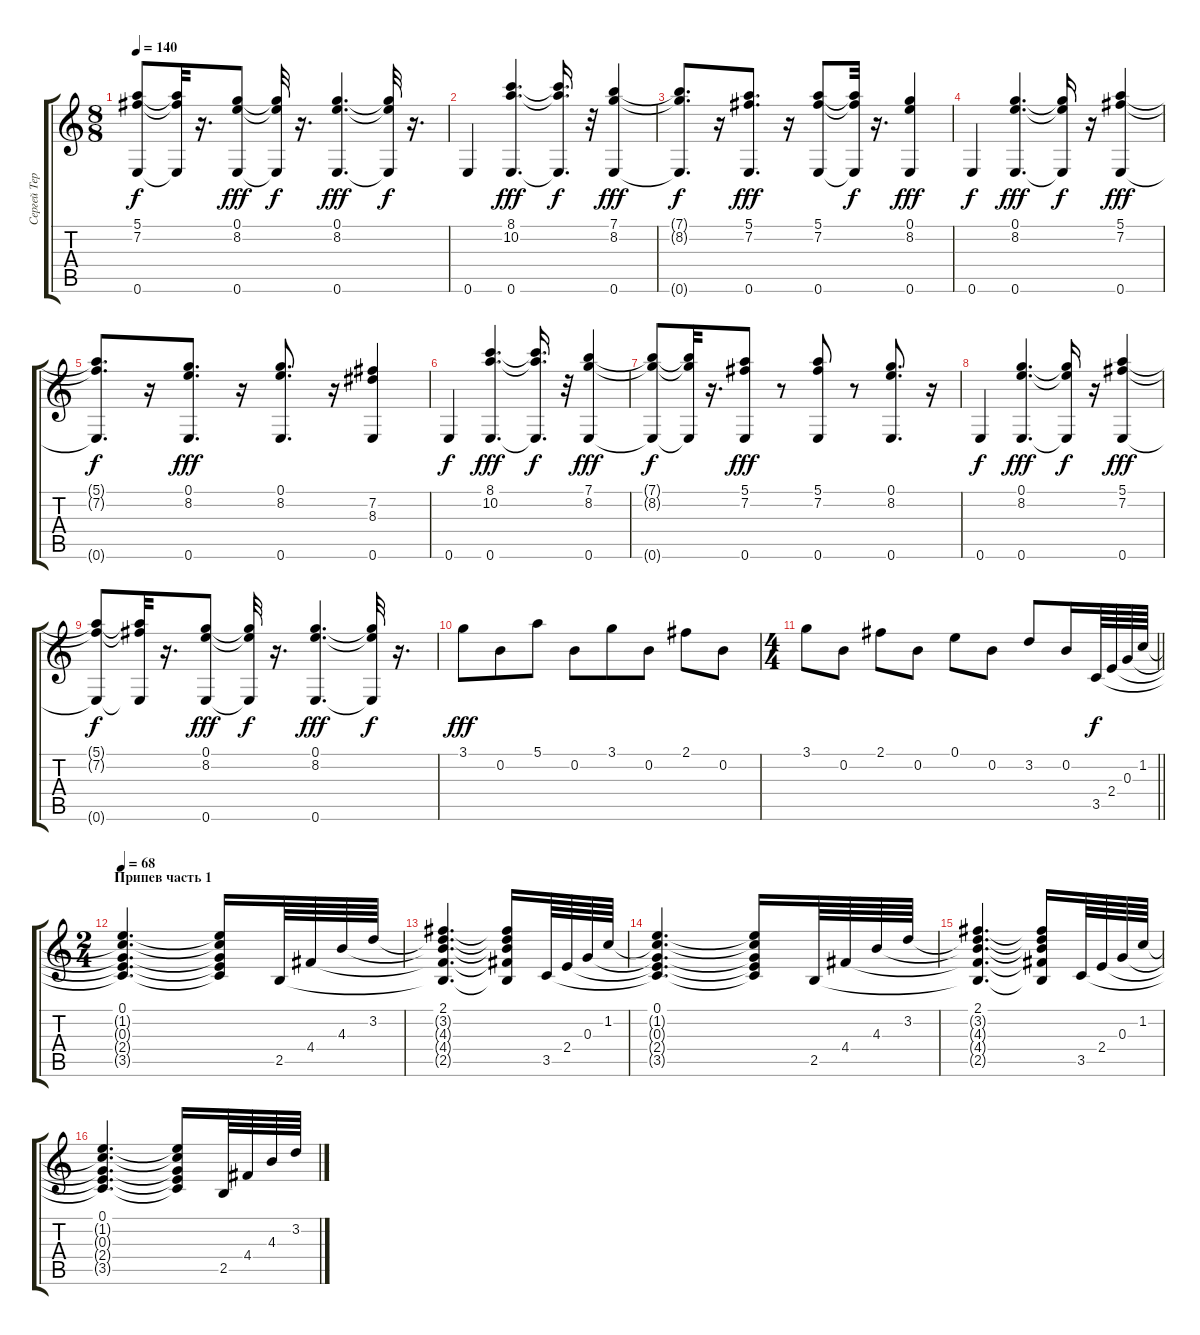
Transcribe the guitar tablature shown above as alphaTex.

\track ("Сергей Терентьев" "Сергей Тер") {instrument acousticguitarnylon}
\staff {score tabs}
\tuning (E4 B3 G3 D3 A2 E2) {hide}
\ts (8 8)
\tempo 140
\clef g2
\ks c
(5.1{t} 7.2{t} 0.6{t}).8{dy f} (5.1{t} 7.2{t} 0.6{t}).32 r.16{d} (0.1 8.2 0.6).8{dy fff} (0.1{t} 8.2{t} 0.6{t}).32{dy f} r.16{d} (0.1 8.2 0.6).4{d dy fff} (0.1{t} 8.2{t} 0.6{t}).32{dy f} r.16{d} |
0.6.4 (8.1 10.2 0.6).4{d dy fff} (8.1{t} 10.2{t} 0.6{t}).16{d dy f} r.32 (7.1 8.2 0.6).4{dy fff} |
(7.1{t} 8.2{t} 0.6{t}).8{d dy f} r.16 (5.1 7.2 0.6).8{d dy fff} r.16 (5.1 7.2 0.6).8 (5.1{t} 7.2{t} 0.6{t}).32{dy f} r.16{d} (0.1 8.2 0.6).4{dy fff} |
0.6.4{dy f} (0.1 8.2 0.6).4{d dy fff} (0.1{t} 8.2{t} 0.6{t}).16{dy f} r.16 (5.1 7.2 0.6).4{dy fff} |
(5.1{t} 7.2{t} 0.6{t}).8{d dy f} r.16 (0.1 8.2 0.6).8{d dy fff} r.16 (0.1 8.2 0.6).8{d} r.16 (7.2 8.3 0.6).4 |
0.6.4{dy f} (8.1 10.2 0.6).4{d dy fff} (8.1{t} 10.2{t} 0.6{t}).16{d dy f} r.32 (7.1 8.2 0.6).4{dy fff} |
(7.1{t} 8.2{t} 0.6{t}).8{dy f} (7.1{t} 8.2{t} 0.6{t}).32 r.16{d} (5.1 7.2 0.6).8{dy fff} r.8 (5.1 7.2 0.6).8 r.8 (0.1 8.2 0.6).8{d} r.16 |
0.6.4{dy f} (0.1 8.2 0.6).4{d dy fff} (0.1{t} 8.2{t} 0.6{t}).16{dy f} r.16 (5.1 7.2 0.6).4{dy fff} |
(5.1{t} 7.2{t} 0.6{t}).8{dy f} (5.1{t} 7.2{t} 0.6{t}).32 r.16{d} (0.1 8.2 0.6).8{dy fff} (0.1{t} 8.2{t} 0.6{t}).32{dy f} r.16{d} (0.1 8.2 0.6).4{d dy fff} (0.1{t} 8.2{t} 0.6{t}).32{dy f} r.16{d} |
3.1.8{dy fff} 0.2.8 5.1.8 0.2.8 3.1.8 0.2.8 2.1.8 0.2.8 |
\ts (4 4)
\barLineRight lightlight
3.1.8 0.2.8 2.1.8 0.2.8 0.1.8 0.2.8 3.2.8 0.2.16 3.5.64{dy f} 2.4.64 0.3.64 1.2.64 |
\ts (2 4)
\section ("" "Припев часть 1")
\tempo 68
(0.1 1.2{t} 0.3{t} 2.4{t} 3.5{t}).4{d} (0.1{t} 1.2{t} 0.3{t} 2.4{t} 3.5{t}).16 2.5.64 4.4.64 4.3.64 3.2.64 |
(2.1 3.2{t} 4.3{t} 4.4{t} 2.5{t}).4{d} (2.1{t} 3.2{t} 4.3{t} 4.4{t} 2.5{t}).16 3.5.64 2.4.64 0.3.64 1.2.64 |
(0.1 1.2{t} 0.3{t} 2.4{t} 3.5{t}).4{d} (0.1{t} 1.2{t} 0.3{t} 2.4{t} 3.5{t}).16 2.5.64 4.4.64 4.3.64 3.2.64 |
(2.1 3.2{t} 4.3{t} 4.4{t} 2.5{t}).4{d} (2.1{t} 3.2{t} 4.3{t} 4.4{t} 2.5{t}).16 3.5.64 2.4.64 0.3.64 1.2.64 |
(0.1 1.2{t} 0.3{t} 2.4{t} 3.5{t}).4{d} (0.1{t} 1.2{t} 0.3{t} 2.4{t} 3.5{t}).16 2.5.64 4.4.64 4.3.64 3.2.64
